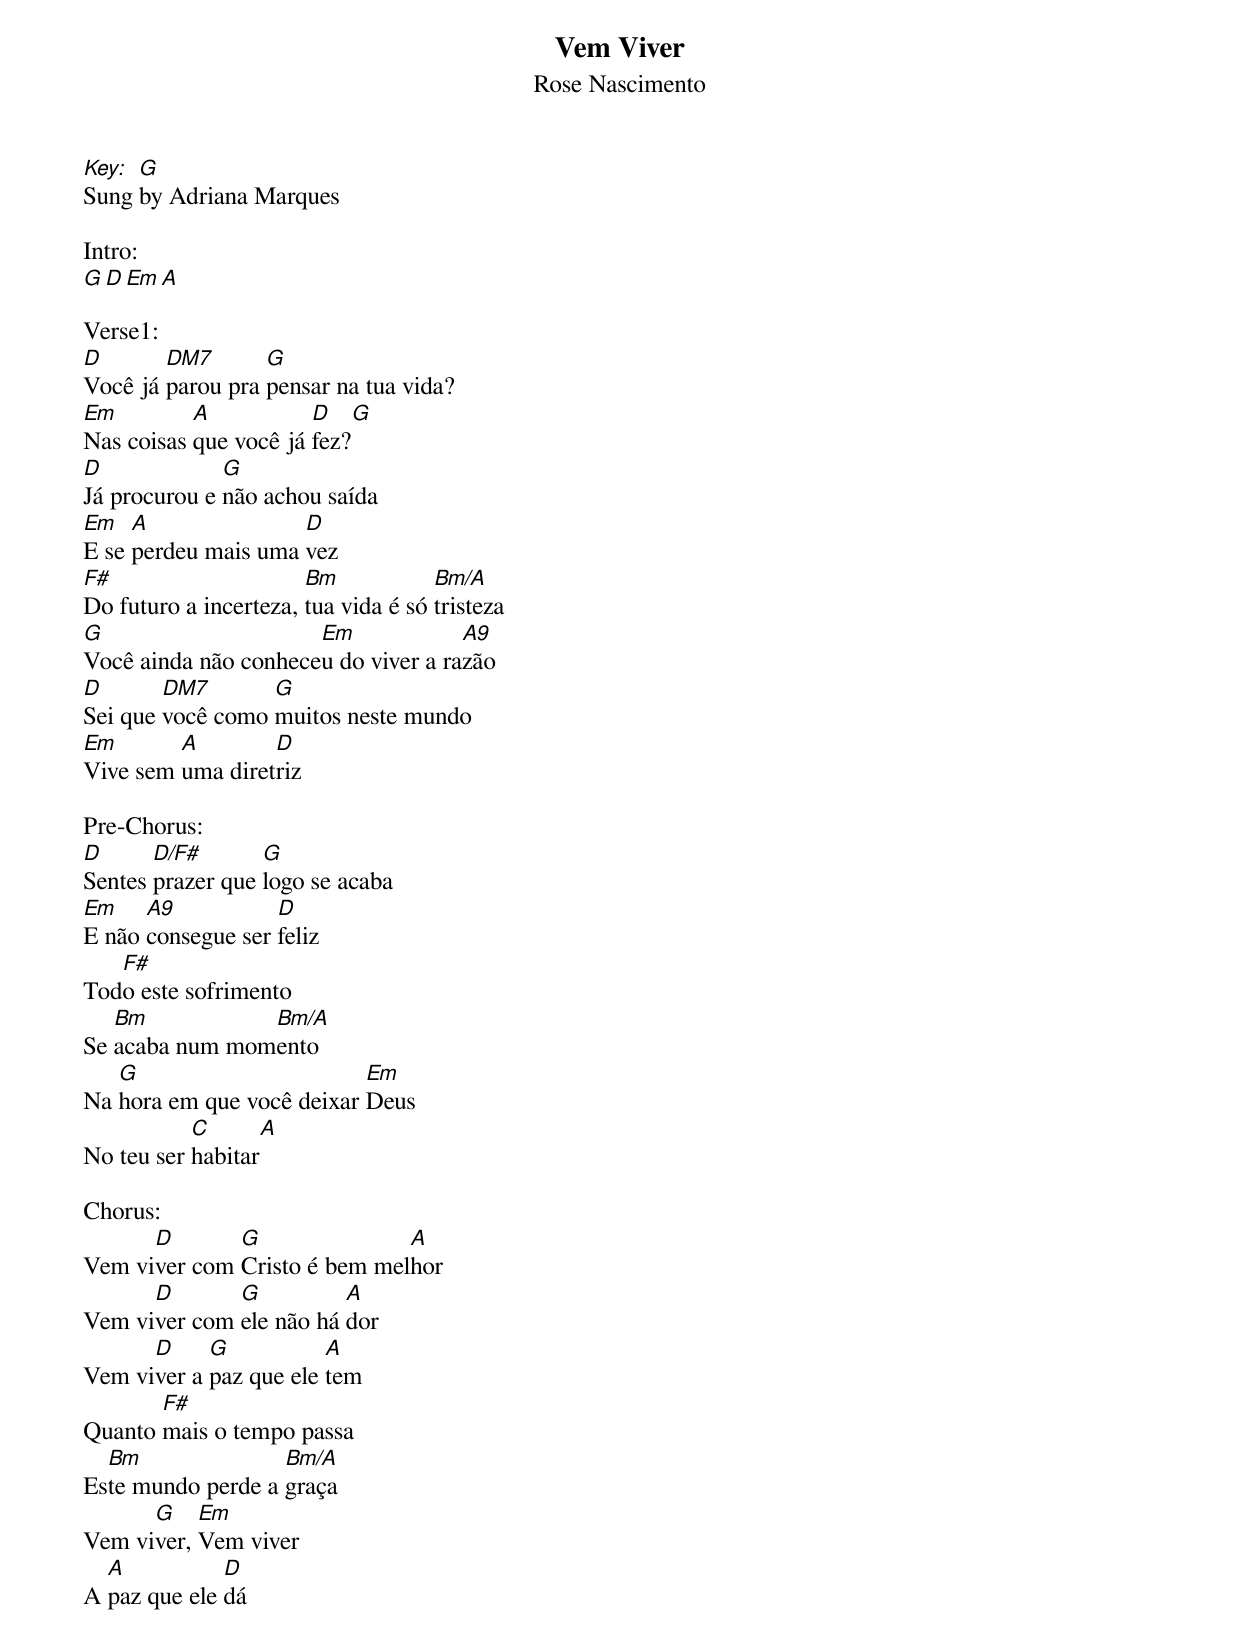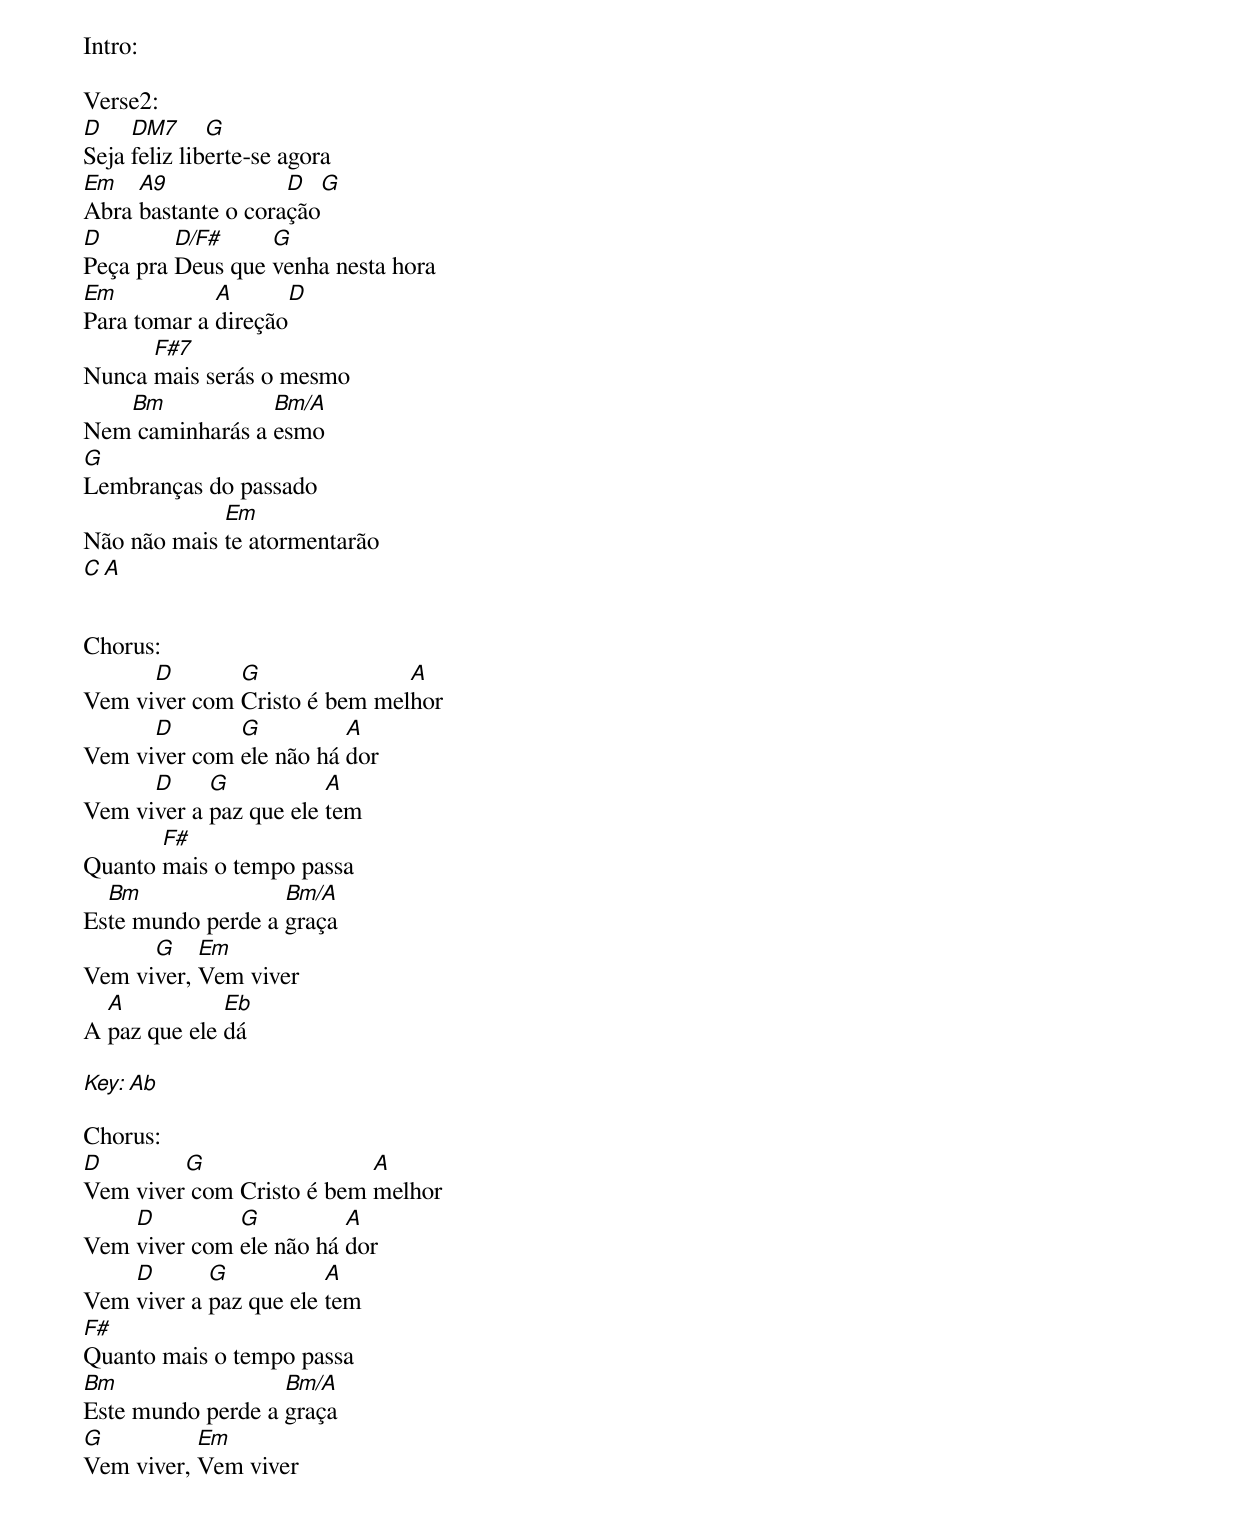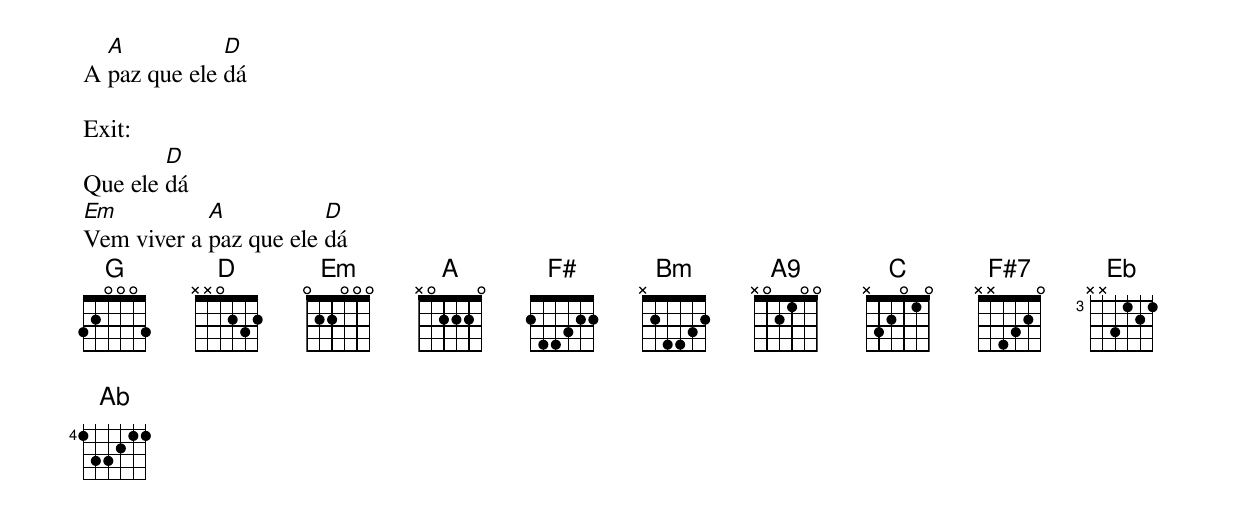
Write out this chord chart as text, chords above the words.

Vem Viver
Rose Nascimento
Key: G
Sung by Adriana Marques

Intro:
G D Em A

Verse1:
D       DM7       G
Você já parou pra pensar na tua vida?
Em         A           D     G
Nas coisas que você já fez?
D             G
Já procurou e não achou saída
Em   A               D
E se perdeu mais uma vez
F#                     Bm            Bm/A
Do futuro a incerteza, tua vida é só tristeza
G                     Em             A9
Você ainda não conheceu do viver a razão
D       DM7       G
Sei que você como muitos neste mundo
Em       A        D
Vive sem uma diretriz

Pre-Chorus:
D      D/F#       G
Sentes prazer que logo se acaba
Em    A9           D
E não consegue ser feliz
   F#
Todo este sofrimento
   Bm           Bm/A
Se acaba num momento
   G                       Em
Na hora em que você deixar Deus
           C       A
No teu ser habitar

Chorus:
      D       G               A
Vem viver com Cristo é bem melhor
      D       G          A
Vem viver com ele não há dor
      D     G           A
Vem viver a paz que ele tem
       F#
Quanto mais o tempo passa
  Bm               Bm/A
Este mundo perde a graça
      G    Em
Vem viver, Vem viver
  A           D
A paz que ele dá

Intro:

Verse2:
D    DM7      G
Seja feliz liberte-se agora
Em   A9             D       G
Abra bastante o coração
D        D/F#     G
Peça pra Deus que venha nesta hora
Em           A      D
Para tomar a direção
      F#7
Nunca mais serás o mesmo
   Bm            Bm/A
Nem caminharás a esmo
G
Lembranças do passado
             Em
Não não mais te atormentarão
   C            A


Chorus:
      D       G               A
Vem viver com Cristo é bem melhor
      D       G          A
Vem viver com ele não há dor
      D     G           A
Vem viver a paz que ele tem
       F#
Quanto mais o tempo passa
  Bm               Bm/A
Este mundo perde a graça
      G    Em
Vem viver, Vem viver
  A           Eb
A paz que ele dá

Key: Ab

Chorus:
D        G                 A
Vem viver com Cristo é bem melhor
    D         G          A
Vem viver com ele não há dor
    D       G           A
Vem viver a paz que ele tem
F#
Quanto mais o tempo passa
Bm                 Bm/A
Este mundo perde a graça
G          Em
Vem viver, Vem viver
  A           D
A paz que ele dá

Exit:
        D
Que ele dá
Em          A           D
Vem viver a paz que ele dá
